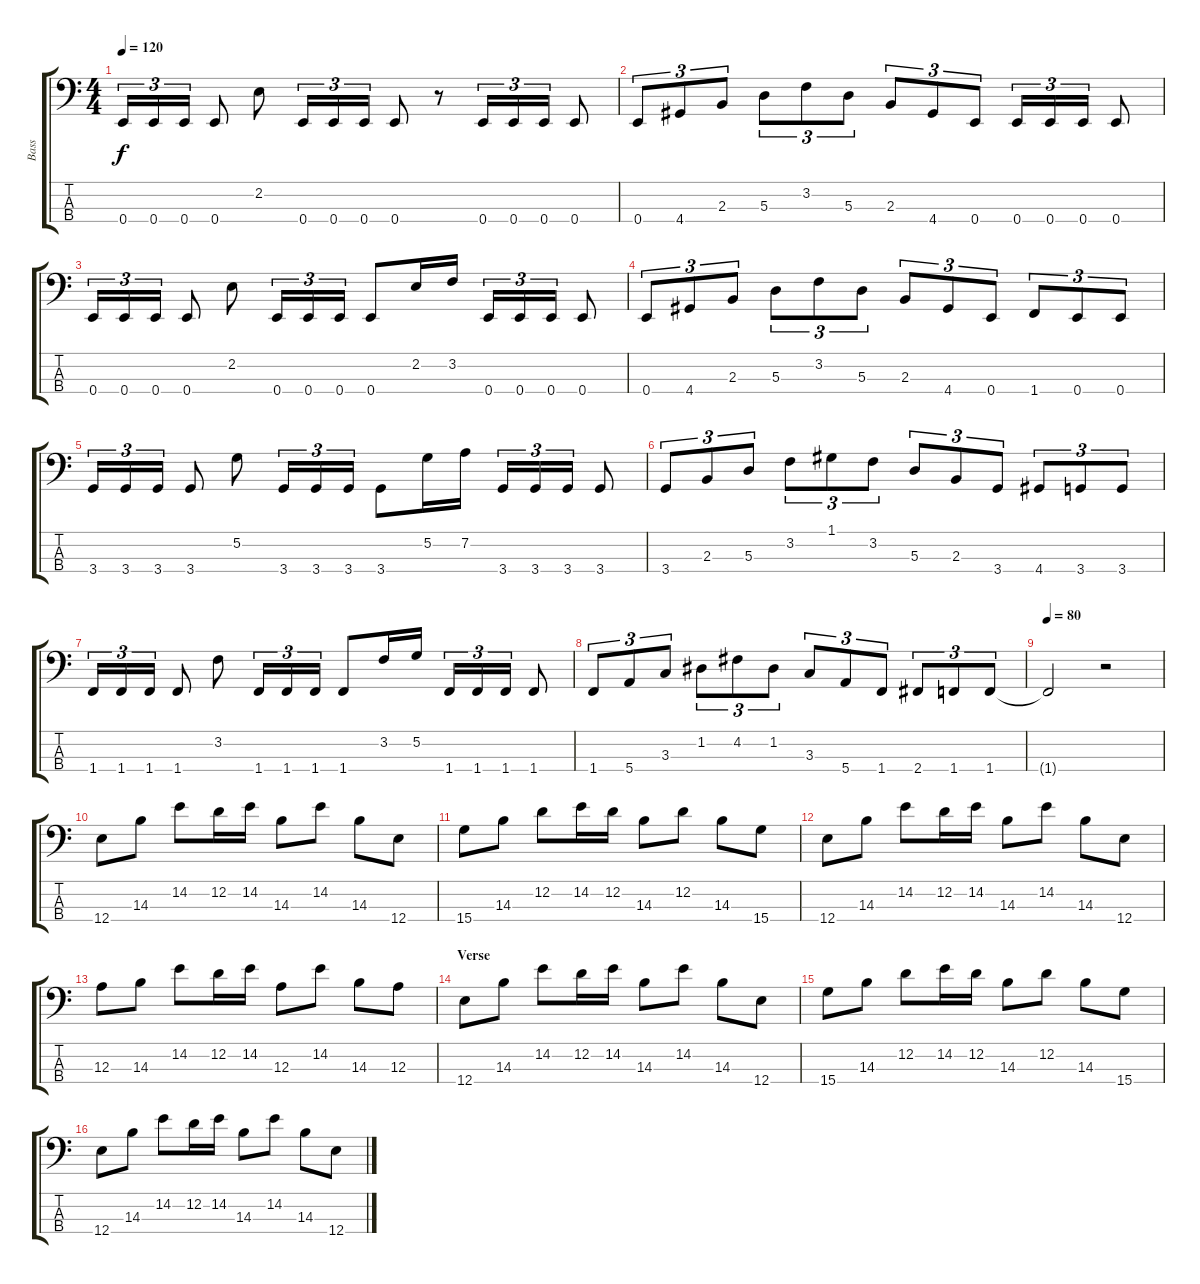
\track ("Bass" "Bass") {instrument electricbassfinger}
\staff {score tabs}
\tuning (G2 D2 A1 E1) {hide}
\ts (4 4)
\tempo 120
\clef f4
\ks c
0.4.16{tu (3 2) dy f} 0.4.16{tu (3 2)} 0.4.16{tu (3 2)} 0.4.8 2.2.8 0.4.16{tu (3 2)} 0.4.16{tu (3 2)} 0.4.16{tu (3 2)} 0.4.8 r.8 0.4.16{tu (3 2)} 0.4.16{tu (3 2)} 0.4.16{tu (3 2)} 0.4.8 |
0.4.8{tu (3 2)} 4.4.8{tu (3 2)} 2.3.8{tu (3 2)} 5.3.8{tu (3 2)} 3.2.8{tu (3 2)} 5.3.8{tu (3 2)} 2.3.8{tu (3 2)} 4.4.8{tu (3 2)} 0.4.8{tu (3 2)} 0.4.16{tu (3 2)} 0.4.16{tu (3 2)} 0.4.16{tu (3 2)} 0.4.8 |
0.4.16{tu (3 2)} 0.4.16{tu (3 2)} 0.4.16{tu (3 2)} 0.4.8 2.2.8 0.4.16{tu (3 2)} 0.4.16{tu (3 2)} 0.4.16{tu (3 2)} 0.4.8 2.2.16 3.2.16 0.4.16{tu (3 2)} 0.4.16{tu (3 2)} 0.4.16{tu (3 2)} 0.4.8 |
0.4.8{tu (3 2)} 4.4.8{tu (3 2)} 2.3.8{tu (3 2)} 5.3.8{tu (3 2)} 3.2.8{tu (3 2)} 5.3.8{tu (3 2)} 2.3.8{tu (3 2)} 4.4.8{tu (3 2)} 0.4.8{tu (3 2)} 1.4.8{tu (3 2)} 0.4.8{tu (3 2)} 0.4.8{tu (3 2)} |
3.4.16{tu (3 2)} 3.4.16{tu (3 2)} 3.4.16{tu (3 2)} 3.4.8 5.2.8 3.4.16{tu (3 2)} 3.4.16{tu (3 2)} 3.4.16{tu (3 2)} 3.4.8 5.2.16 7.2.16 3.4.16{tu (3 2)} 3.4.16{tu (3 2)} 3.4.16{tu (3 2)} 3.4.8 |
3.4.8{tu (3 2)} 2.3.8{tu (3 2)} 5.3.8{tu (3 2)} 3.2.8{tu (3 2)} 1.1.8{tu (3 2)} 3.2.8{tu (3 2)} 5.3.8{tu (3 2)} 2.3.8{tu (3 2)} 3.4.8{tu (3 2)} 4.4.8{tu (3 2)} 3.4.8{tu (3 2)} 3.4.8{tu (3 2)} |
1.4.16{tu (3 2)} 1.4.16{tu (3 2)} 1.4.16{tu (3 2)} 1.4.8 3.2.8 1.4.16{tu (3 2)} 1.4.16{tu (3 2)} 1.4.16{tu (3 2)} 1.4.8 3.2.16 5.2.16 1.4.16{tu (3 2)} 1.4.16{tu (3 2)} 1.4.16{tu (3 2)} 1.4.8 |
1.4.8{tu (3 2)} 5.4.8{tu (3 2)} 3.3.8{tu (3 2)} 1.2.8{tu (3 2)} 4.2.8{tu (3 2)} 1.2.8{tu (3 2)} 3.3.8{tu (3 2)} 5.4.8{tu (3 2)} 1.4.8{tu (3 2)} 2.4.8{tu (3 2)} 1.4.8{tu (3 2)} 1.4.8{tu (3 2)} |
\tempo 80
1.4{t}.2 r.2 |
12.4.8 14.3.8 14.2.8 12.2.16 14.2.16 14.3.8 14.2.8 14.3.8 12.4.8 |
15.4.8 14.3.8 12.2.8 14.2.16 12.2.16 14.3.8 12.2.8 14.3.8 15.4.8 |
12.4.8 14.3.8 14.2.8 12.2.16 14.2.16 14.3.8 14.2.8 14.3.8 12.4.8 |
12.3.8 14.3.8 14.2.8 12.2.16 14.2.16 12.3.8 14.2.8 14.3.8 12.3.8 |
\section ("" "Verse")
12.4.8 14.3.8 14.2.8 12.2.16 14.2.16 14.3.8 14.2.8 14.3.8 12.4.8 |
15.4.8 14.3.8 12.2.8 14.2.16 12.2.16 14.3.8 12.2.8 14.3.8 15.4.8 |
12.4.8 14.3.8 14.2.8 12.2.16 14.2.16 14.3.8 14.2.8 14.3.8 12.4.8
